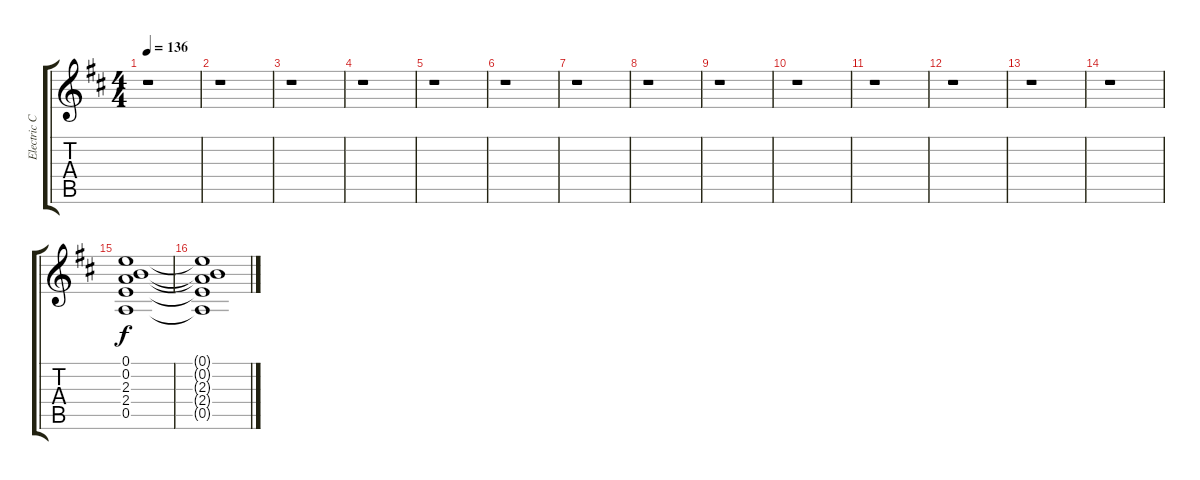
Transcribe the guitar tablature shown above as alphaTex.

\track ("Electric Clean" "Electric C") {instrument electricguitarclean}
\staff {score tabs}
\tuning (E4 B3 G3 D3 A2 E2) {hide}
\ts (4 4)
\tempo 136
\clef g2
\ks d
r.1{dy f} |
r.1 |
r.1 |
r.1 |
r.1 |
r.1 |
r.1 |
r.1 |
r.1 |
r.1 |
r.1 |
r.1 |
r.1 |
r.1 |
(0.1 0.2 2.3 2.4 0.5).1 |
(0.1{t} 0.2{t} 2.3{t} 2.4{t} 0.5{t}).1
